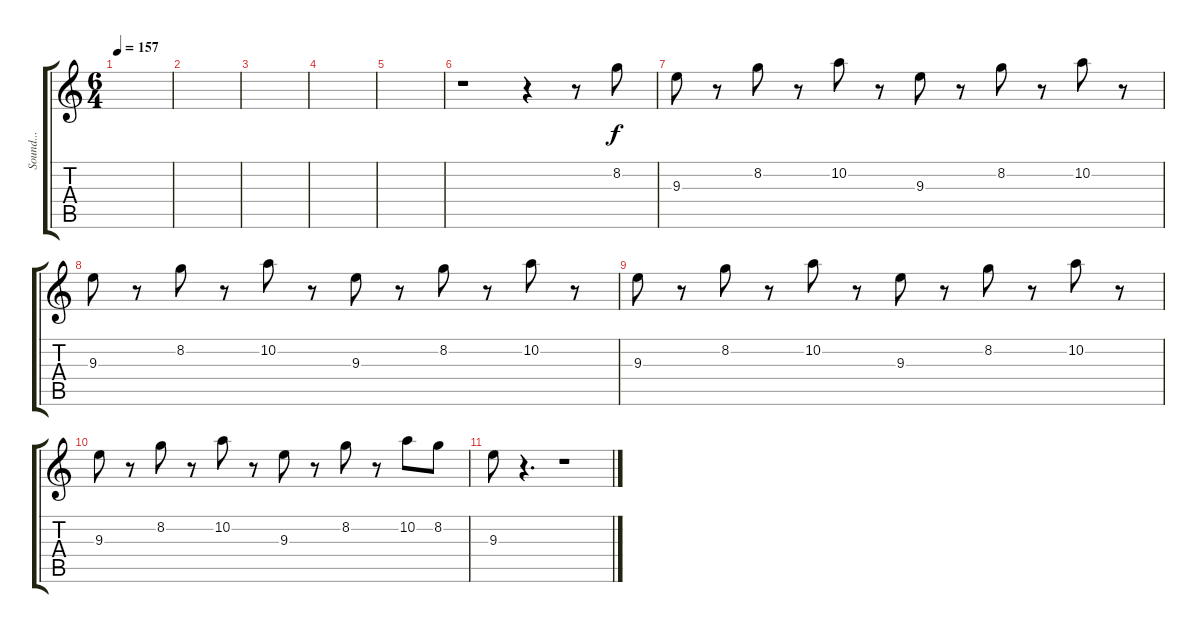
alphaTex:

\track ("Sound..." "Sound...") {instrument acousticguitarsteel}
\staff {score tabs}
\tuning (E4 B3 G3 D3 A2 E2) {hide}
\ts (6 4)
\tempo 157
\clef g2
\ks c
|
|
|
|
|
r.1 r.4 r.8 8.2.8 |
9.3.8 r.8 8.2.8 r.8 10.2.8 r.8 9.3.8 r.8 8.2.8 r.8 10.2.8 r.8 |
9.3.8 r.8 8.2.8 r.8 10.2.8 r.8 9.3.8 r.8 8.2.8 r.8 10.2.8 r.8 |
9.3.8 r.8 8.2.8 r.8 10.2.8 r.8 9.3.8 r.8 8.2.8 r.8 10.2.8 r.8 |
9.3.8 r.8 8.2.8 r.8 10.2.8 r.8 9.3.8 r.8 8.2.8 r.8 10.2.8 8.2.8 |
9.3.8 r.4{d} r.1
